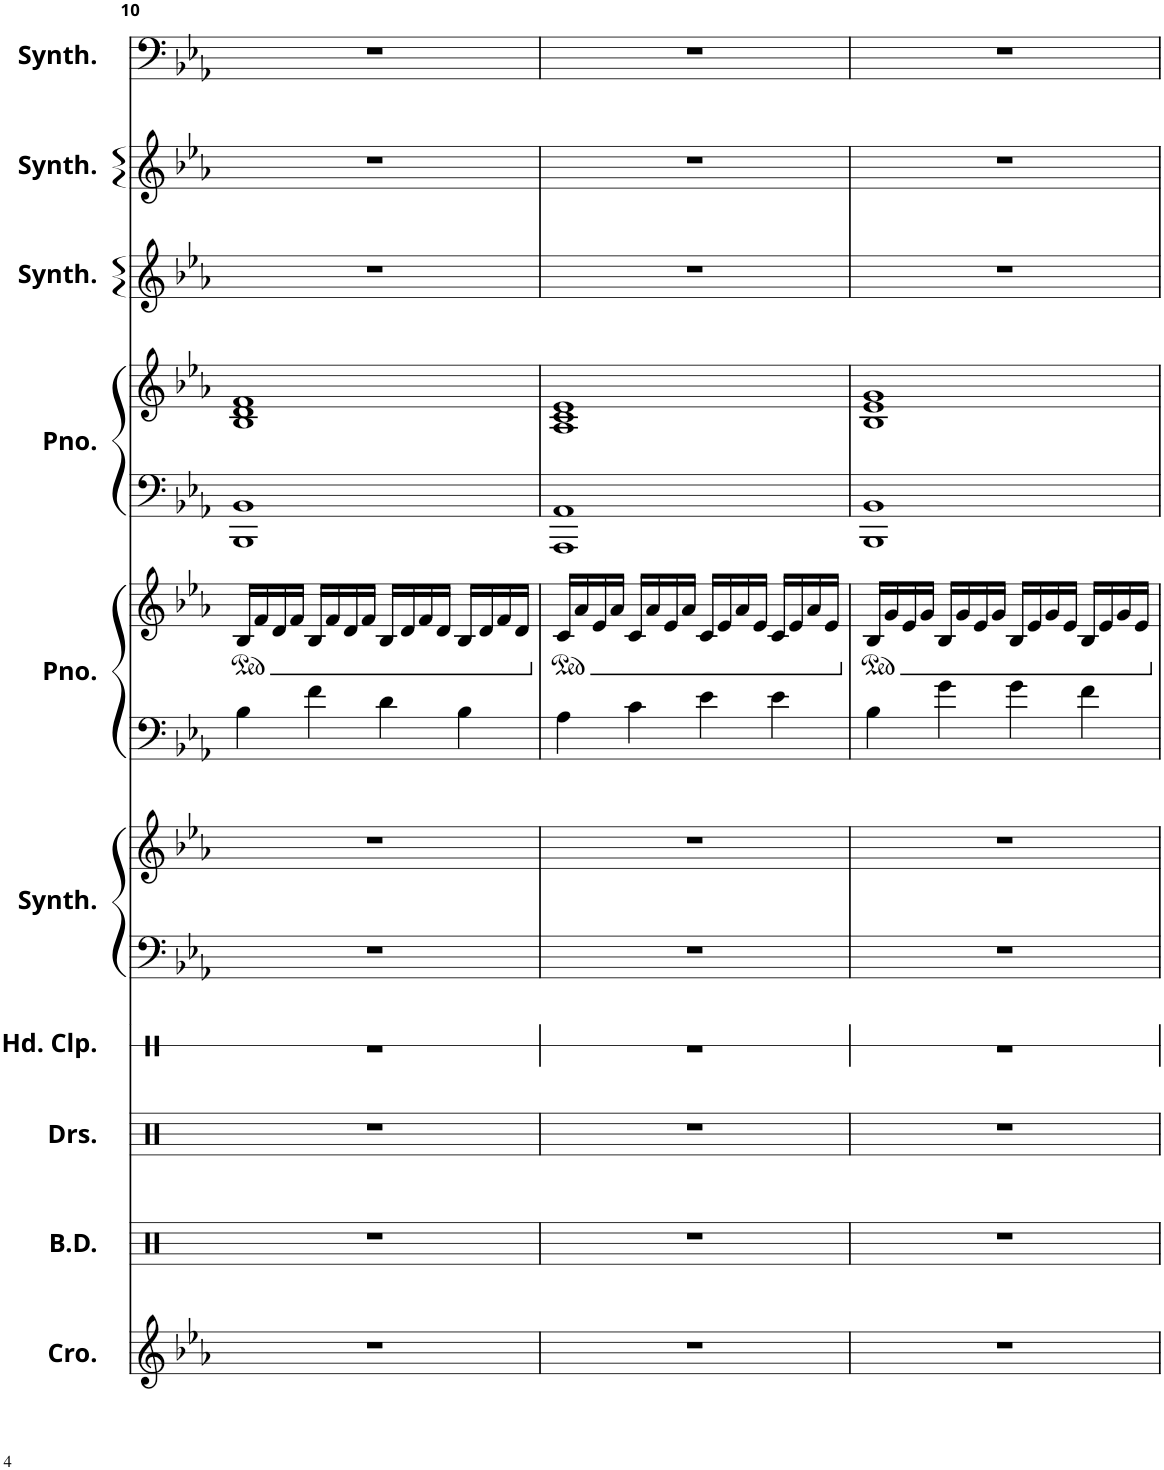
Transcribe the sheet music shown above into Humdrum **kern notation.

**kern	**kern	**kern	**kern	**kern	**kern	**kern	**kern	**kern	**kern	**kern	**kern	**kern
*part10	*part9	*part8	*part7	*part6	*part6	*part5	*part5	*part4	*part4	*part3	*part2	*part1
*staff13	*staff12	*staff11	*staff10	*staff9	*staff8	*staff7	*staff6	*staff5	*staff4	*staff3	*staff2	*staff1
*I"REVERSE CYMBAL	*I"BASS DRUMS	*I"PERCUSSION	*I"CLAP	*I"LEAD BASS SYNTH	*	*I"MELODY PIANO	*	*I"ACCOMPANIMENT PIANO	*	*I"SQUARE SYNTH	*I"SINE SYNTH	*I"SAW SYNTH
*	*I'B.D.	*	*	*I'Synth.	*	*I'Pno.	*	*I'Pno.	*	*I'Synth.	*I'Synth.	*I'Synth.
!!LO:PB:g=z
*clefG2	*clefX	*clefX	*clefX	*clefF4	*clefG2	*clefF4	*clefG2	*clefF4	*clefG2	*clefG2	*clefG2	*clefF4
*Trd-14c-24	*	*	*	*	*	*	*	*	*	*	*	*
*k[b-e-a-]	*k[]	*k[]	*k[]	*k[b-e-a-]	*k[b-e-a-]	*k[b-e-a-]	*k[b-e-a-]	*k[b-e-a-]	*k[b-e-a-]	*k[b-e-a-]	*k[b-e-a-]	*k[b-e-a-]
*M4/4	*M4/4	*M4/4	*M4/4	*M4/4	*M4/4	*M4/4	*M4/4	*M4/4	*M4/4	*M4/4	*M4/4	*M4/4
*	*	*	*	*	*	*	*ped	*	*	*	*	*
=10	=10	=10	=10	=10	=10	=10	=10	=10	=10	=10	=10	=10
1r	1r	1r	1r	1r	1r	4B-\	16B-/LL	1BBB- 1BB-	1B- 1d 1f	1r	1r	1r
.	.	.	.	.	.	.	16f/	.	.	.	.	.
.	.	.	.	.	.	.	16d/	.	.	.	.	.
.	.	.	.	.	.	.	16f/JJ	.	.	.	.	.
.	.	.	.	.	.	4f\	16B-/LL	.	.	.	.	.
.	.	.	.	.	.	.	16f/	.	.	.	.	.
.	.	.	.	.	.	.	16d/	.	.	.	.	.
.	.	.	.	.	.	.	16f/JJ	.	.	.	.	.
.	.	.	.	.	.	4d\	16B-/LL	.	.	.	.	.
.	.	.	.	.	.	.	16d/	.	.	.	.	.
.	.	.	.	.	.	.	16f/	.	.	.	.	.
.	.	.	.	.	.	.	16d/JJ	.	.	.	.	.
.	.	.	.	.	.	4B-\	16B-/LL	.	.	.	.	.
.	.	.	.	.	.	.	16d/	.	.	.	.	.
.	.	.	.	.	.	.	16f/	.	.	.	.	.
.	.	.	.	.	.	.	16d/JJ	.	.	.	.	.
=11	=11	=11	=11	=11	=11	=11	=11	=11	=11	=11	=11	=11
*	*	*	*	*	*	*	*Xped	*	*	*	*	*
*	*	*	*	*	*	*	*ped	*	*	*	*	*
1r	1r	1r	1r	1r	1r	4A-\	16c/LL	1AAA- 1AA-	1A- 1c 1e-	1r	1r	1r
.	.	.	.	.	.	.	16a-/	.	.	.	.	.
.	.	.	.	.	.	.	16e-/	.	.	.	.	.
.	.	.	.	.	.	.	16a-/JJ	.	.	.	.	.
.	.	.	.	.	.	4c\	16c/LL	.	.	.	.	.
.	.	.	.	.	.	.	16a-/	.	.	.	.	.
.	.	.	.	.	.	.	16e-/	.	.	.	.	.
.	.	.	.	.	.	.	16a-/JJ	.	.	.	.	.
.	.	.	.	.	.	4e-\	16c/LL	.	.	.	.	.
.	.	.	.	.	.	.	16e-/	.	.	.	.	.
.	.	.	.	.	.	.	16a-/	.	.	.	.	.
.	.	.	.	.	.	.	16e-/JJ	.	.	.	.	.
.	.	.	.	.	.	4e-\	16c/LL	.	.	.	.	.
.	.	.	.	.	.	.	16e-/	.	.	.	.	.
.	.	.	.	.	.	.	16a-/	.	.	.	.	.
.	.	.	.	.	.	.	16e-/JJ	.	.	.	.	.
=12	=12	=12	=12	=12	=12	=12	=12	=12	=12	=12	=12	=12
*	*	*	*	*	*	*	*Xped	*	*	*	*	*
*	*	*	*	*	*	*	*ped	*	*	*	*	*
1r	1r	1r	1r	1r	1r	4B-\	16B-/LL	1BBB- 1BB-	1B- 1e- 1g	1r	1r	1r
.	.	.	.	.	.	.	16g/	.	.	.	.	.
.	.	.	.	.	.	.	16e-/	.	.	.	.	.
.	.	.	.	.	.	.	16g/JJ	.	.	.	.	.
.	.	.	.	.	.	4g\	16B-/LL	.	.	.	.	.
.	.	.	.	.	.	.	16g/	.	.	.	.	.
.	.	.	.	.	.	.	16e-/	.	.	.	.	.
.	.	.	.	.	.	.	16g/JJ	.	.	.	.	.
.	.	.	.	.	.	4g\	16B-/LL	.	.	.	.	.
.	.	.	.	.	.	.	16e-/	.	.	.	.	.
.	.	.	.	.	.	.	16g/	.	.	.	.	.
.	.	.	.	.	.	.	16e-/JJ	.	.	.	.	.
.	.	.	.	.	.	4f\	16B-/LL	.	.	.	.	.
.	.	.	.	.	.	.	16e-/	.	.	.	.	.
.	.	.	.	.	.	.	16g/	.	.	.	.	.
.	.	.	.	.	.	.	16e-/JJ	.	.	.	.	.
*	*	*	*	*	*	*	*Xped	*	*	*	*	*
=	=	=	=	=	=	=	=	=	=	=	=	=
*-	*-	*-	*-	*-	*-	*-	*-	*-	*-	*-	*-	*-
